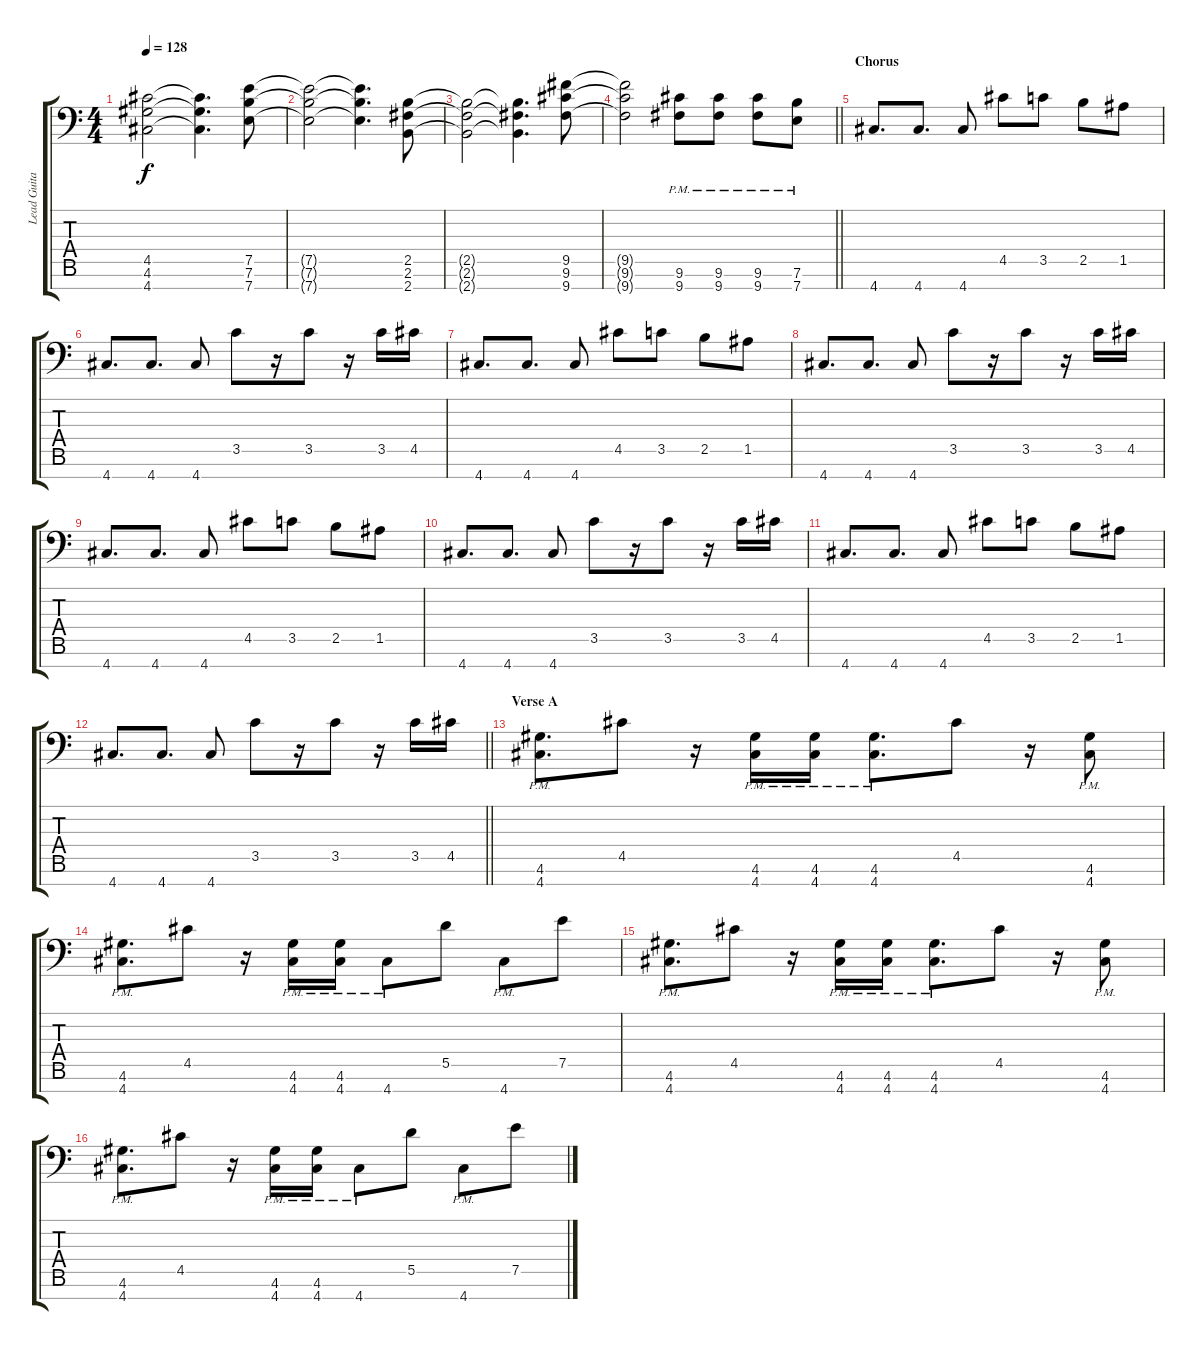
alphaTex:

\track ("Lead Guitar" "Lead Guita") {instrument overdrivenguitar}
\staff {score tabs}
\tuning (E4 B3 G3 D3 A2 E2 A1) {hide}
\ts (4 4)
\tempo 128
\clef f4
\ks c
(4.5{t} 4.6{t} 4.7{t}).2{dy f} (4.5{t} 4.6{t} 4.7{t}).4{d} (7.5 7.6 7.7).8 |
(7.5{t} 7.6{t} 7.7{t}).2 (7.5{t} 7.6{t} 7.7{t}).4{d} (2.5 2.6 2.7).8 |
(2.5{t} 2.6{t} 2.7{t}).2 (2.5{t} 2.6{t} 2.7{t}).4{d} (9.5 9.6 9.7).8 |
\barLineRight lightlight
(9.5{t} 9.6{t} 9.7{t}).2 (9.6{pm} 9.7{pm}).8 (9.6{pm} 9.7{pm}).8 (9.6{pm} 9.7{pm}).8 (7.6{pm} 7.7{pm}).8 |
\section ("" "Chorus")
4.7.8{d} 4.7.8{d} 4.7.8 4.5.8 3.5.8 2.5.8 1.5.8 |
4.7.8{d} 4.7.8{d} 4.7.8 3.5.8 r.16 3.5.8 r.16 3.5.16 4.5.16 |
4.7.8{d} 4.7.8{d} 4.7.8 4.5.8 3.5.8 2.5.8 1.5.8 |
4.7.8{d} 4.7.8{d} 4.7.8 3.5.8 r.16 3.5.8 r.16 3.5.16 4.5.16 |
4.7.8{d} 4.7.8{d} 4.7.8 4.5.8 3.5.8 2.5.8 1.5.8 |
4.7.8{d} 4.7.8{d} 4.7.8 3.5.8 r.16 3.5.8 r.16 3.5.16 4.5.16 |
4.7.8{d} 4.7.8{d} 4.7.8 4.5.8 3.5.8 2.5.8 1.5.8 |
\barLineRight lightlight
4.7.8{d} 4.7.8{d} 4.7.8 3.5.8 r.16 3.5.8 r.16 3.5.16 4.5.16 |
\section ("" "Verse A")
(4.6{pm} 4.7{pm}).8{d} 4.5.8 r.16 (4.6{pm} 4.7{pm}).16 (4.6{pm} 4.7{pm}).16 (4.6{pm} 4.7{pm}).8{d} 4.5.8 r.16 (4.6{pm} 4.7{pm}).8 |
(4.6{pm} 4.7{pm}).8{d} 4.5.8 r.16 (4.6{pm} 4.7{pm}).16 (4.6{pm} 4.7{pm}).16 4.7{pm}.8 5.5.8 4.7{pm}.8 7.5.8 |
(4.6{pm} 4.7{pm}).8{d} 4.5.8 r.16 (4.6{pm} 4.7{pm}).16 (4.6{pm} 4.7{pm}).16 (4.6{pm} 4.7{pm}).8{d} 4.5.8 r.16 (4.6{pm} 4.7{pm}).8 |
(4.6{pm} 4.7{pm}).8{d} 4.5.8 r.16 (4.6{pm} 4.7{pm}).16 (4.6{pm} 4.7{pm}).16 4.7{pm}.8 5.5.8 4.7{pm}.8 7.5.8
